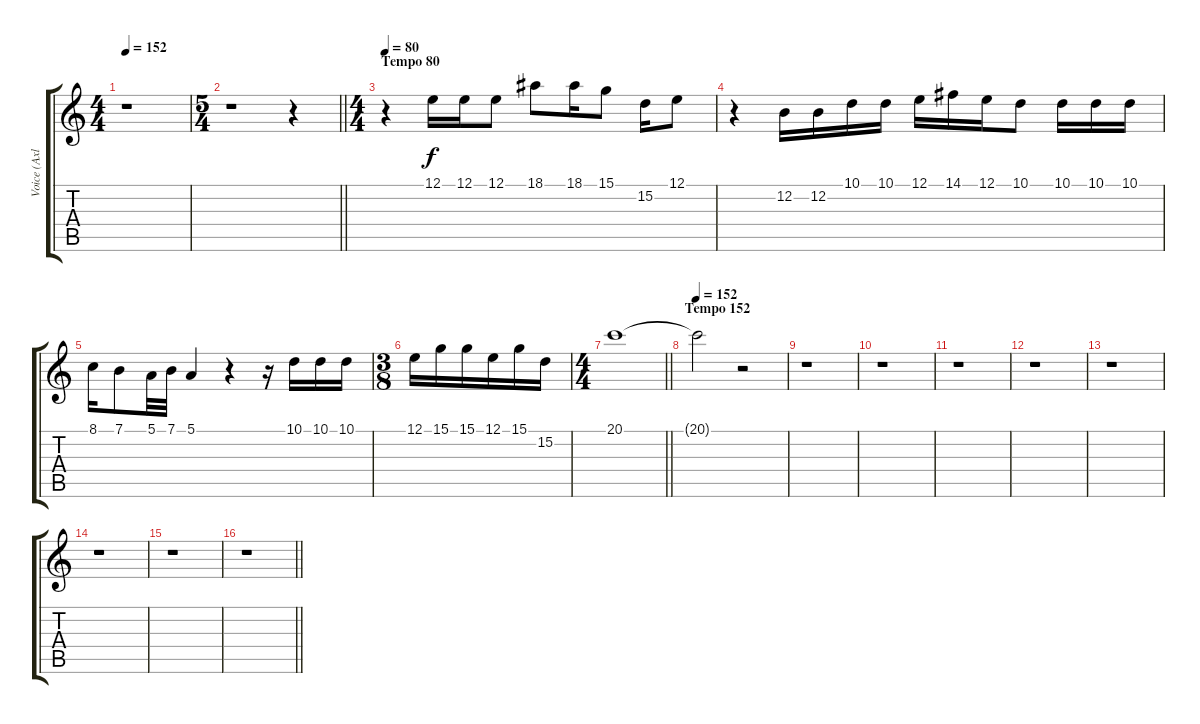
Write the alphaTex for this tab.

\track ("Voice (Axl)" "Voice (Axl") {instrument synthstrings1}
\staff {score tabs}
\tuning (E4 B3 G3 D3 A2 E2) {hide}
\ts (4 4)
\tempo 152
\clef g2
\ks c
r.1{dy f} |
\ts (5 4)
\barLineRight lightlight
r.1 r.4 |
\ts (4 4)
\section ("" "Tempo 80")
\tempo 80
r.4 12.1.16 12.1.16 12.1.8 18.1.8 18.1.16 15.1.8 15.2.16 12.1.8 |
r.4 12.2.16 12.2.16 10.1.16 10.1.16 12.1.16 14.1.16 12.1.16 10.1.8 10.1.16 10.1.16 10.1.16 |
8.1.16 7.1.8 5.1.32 7.1.32 5.1.4 r.4 r.16 10.1.16 10.1.16 10.1.16 |
\ts (3 8)
12.1.16 15.1.16 15.1.16 12.1.16 15.1.16 15.2.16 |
\ts (4 4)
\barLineRight lightlight
20.1.1 |
\section ("" "Tempo 152")
\tempo 152
20.1{t}.2 r.2 |
r.1 |
r.1 |
r.1 |
r.1 |
r.1 |
r.1 |
r.1 |
\barLineRight lightlight
r.1
